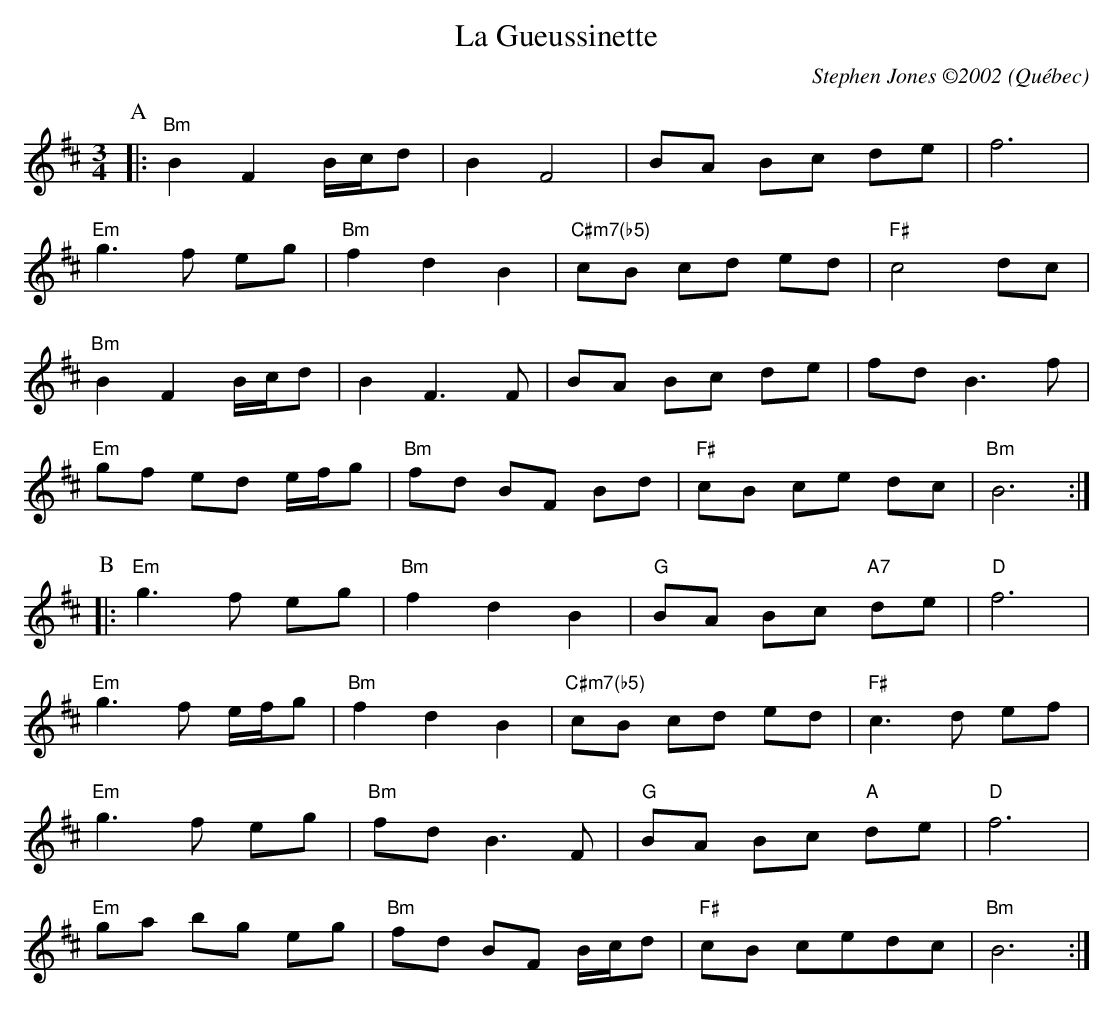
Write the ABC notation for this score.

X:1
T:La Gueussinette
C:Stephen Jones ©2002
O:Québec
M:3/4
L:1/8
K:Bmin
P:A
|: "Bm"B2 F2 B/c/d|B2 F4|BA Bc de|f6|
"Em" g3 f eg| "Bm" f2 d2 B2| "C#m7(b5)" cB cd ed| "F#" c4 dc|
"Bm"  B2 F2 B/c/d| B2 F3 F| BA Bc de|fd B3 f|
"Em" gf ed e/f/g| "Bm" fd BF Bd| "F#" cB ce dc| "Bm" B6:|
P:B
|: "Em" g3 f eg| "Bm" f2 d2 B2| "G" BA Bc "A7" de| "D" f6|
"Em" g3 f e/f/g| "Bm" f2 d2 B2| "C#m7(b5)" cB cd ed| "F#" c3 d ef|
"Em" g3 f eg| "Bm" fd B3 F| "G" BA Bc "A"de| "D" f6|
"Em" ga bg eg| "Bm" fd BF B/c/d| "F#" cB cedc| "Bm" B6:|
